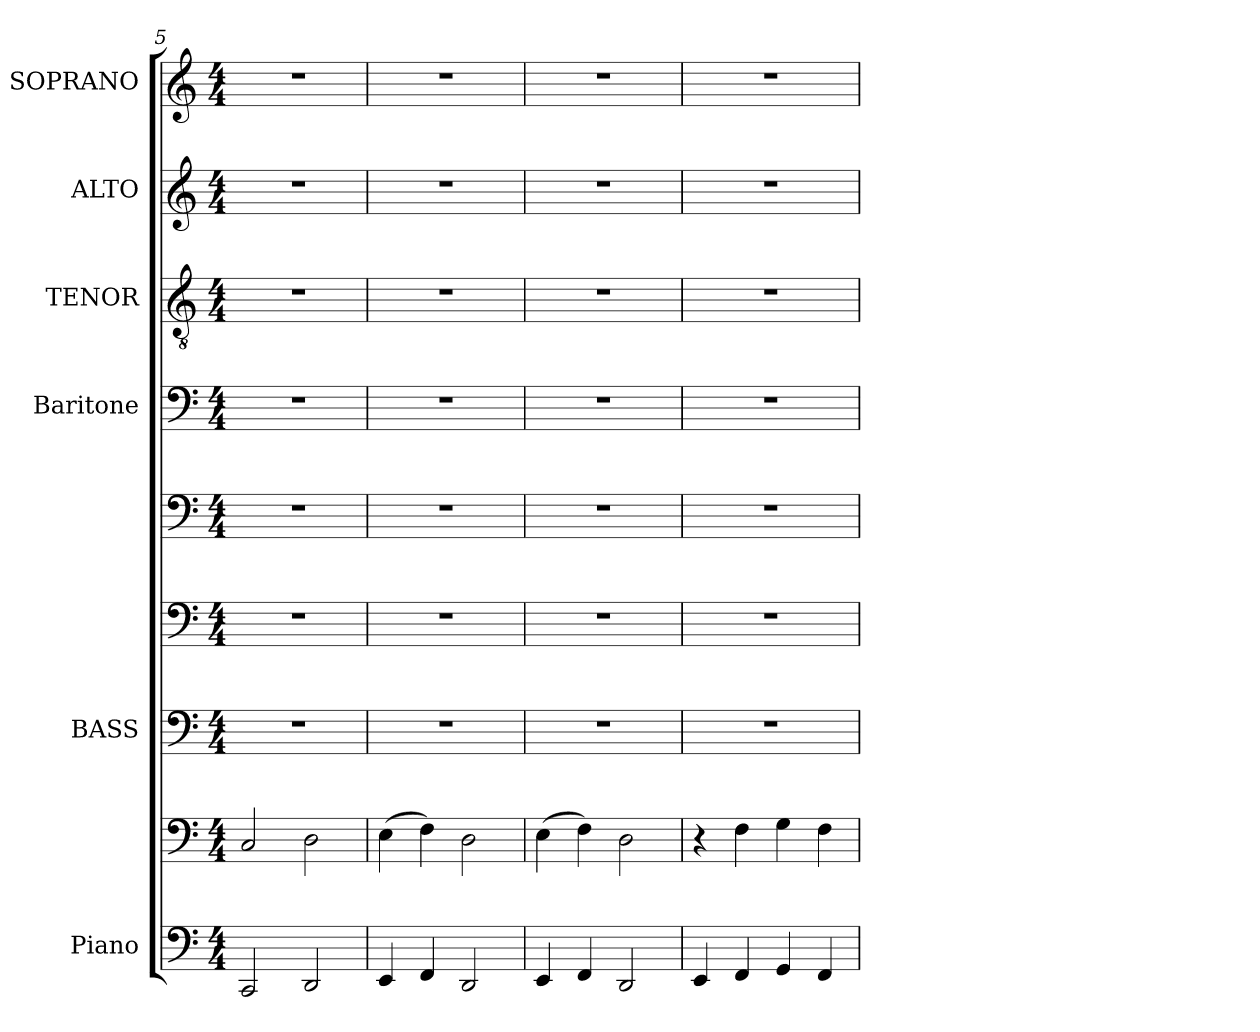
**kern	**kern	**kern	**kern	**kern	**kern	**kern	**kern	**kern
*part6	*part6	*part5	*part5	*part5	*part4	*part3	*part2	*part1
*staff9	*staff8	*staff7	*staff6	*staff5	*staff4	*staff3	*staff2	*staff1
*I"Piano	*	*I"BASS	*	*	*I"Baritone	*I"TENOR	*I"ALTO	*I"SOPRANO
*I'Pno.	*	*I'B.	*	*	*I'Bar.	*I'T.	*I'A.	*I'S.
*clefF4	*clefF4	*clefF4	*clefF4	*clefF4	*clefF4	*clefGv2	*clefG2	*clefG2
*	*	*	*	*	*	*ITrd7c12	*	*
*k[]	*k[]	*k[]	*k[]	*k[]	*k[]	*k[]	*k[]	*k[]
*C:	*C:	*C:	*C:	*C:	*C:	*C:	*C:	*C:
*M4/4	*M4/4	*M4/4	*M4/4	*M4/4	*M4/4	*M4/4	*M4/4	*M4/4
=5	=5	=5	=5	=5	=5	=5	=5	=5
2CCi/	2Ci/	1r	1r	1r	1r	1r	1r	1r
2DDi/	2Di\	.	.	.	.	.	.	.
=6	=6	=6	=6	=6	=6	=6	=6	=6
4EEi/	(4Ei\	1r	1r	1r	1r	1r	1r	1r
4FFi/	4Fi\)	.	.	.	.	.	.	.
2DDi/	2Di\	.	.	.	.	.	.	.
=7	=7	=7	=7	=7	=7	=7	=7	=7
4EEi/	(4Ei\	1r	1r	1r	1r	1r	1r	1r
4FFi/	4Fi\)	.	.	.	.	.	.	.
2DDi/	2Di\	.	.	.	.	.	.	.
=8	=8	=8	=8	=8	=8	=8	=8	=8
4EEi/	4r	1r	1r	1r	1r	1r	1r	1r
4FFi/	4Fi\	.	.	.	.	.	.	.
4GGi/	4Gi\	.	.	.	.	.	.	.
4FFi/	4Fi\	.	.	.	.	.	.	.
=	=	=	=	=	=	=	=	=
*-	*-	*-	*-	*-	*-	*-	*-	*-
